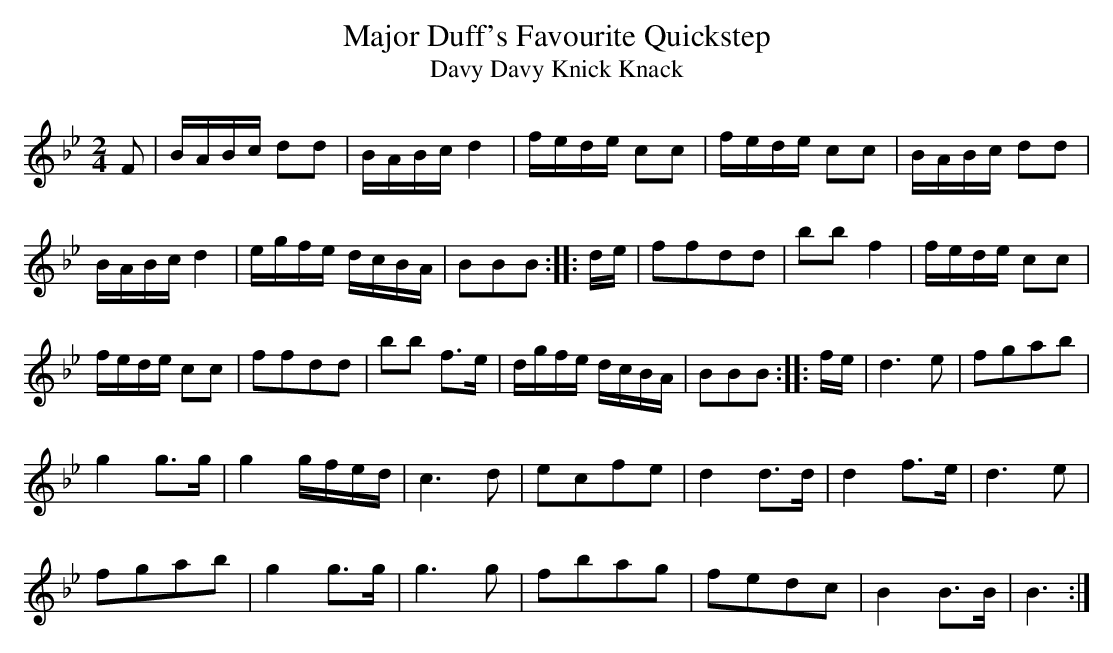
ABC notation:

X:1
T:Major Duff's Favourite Quickstep
T:Davy Davy Knick Knack
M:2/4
L:1/8
K:Bb
F|B/A/B/c/ dd|B/A/B/c/ d2|f/e/d/e/ cc|f/e/d/e/ cc|B/A/B/c/ dd|
B/A/B/c/ d2|e/g/f/e/ d/c/B/A/|BBB::d/e/|ffdd|bb f2|f/e/d/e/ cc|
f/e/d/e/ cc|ffdd|bb f>e|d/g/f/e/ d/c/B/A/|BBB::f/e/|d3 e|fgab|
g2 g>g|g2 g/f/e/d/|c3 d|ecfe|d2 d>d|d2 f>e|d3 e|
fgab|g2 g>g|g3 g|fbag|fedc|B2 B>B|B3:|]
